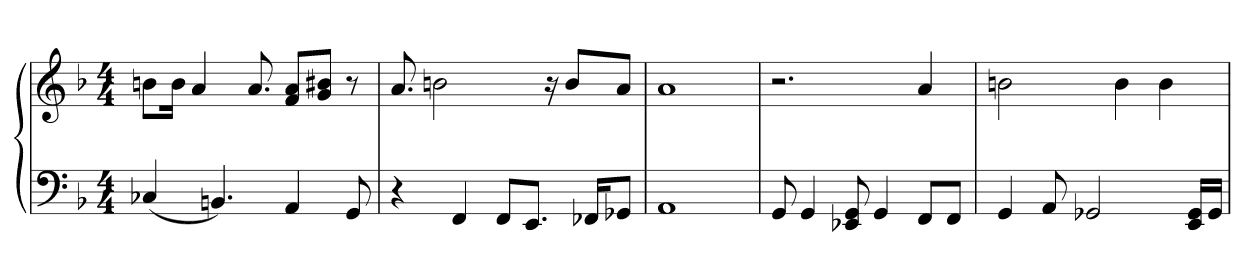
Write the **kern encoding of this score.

**kern	**kern
*part1	*part1
*staff2	*staff1
*clefF4	*clefG2
*k[b-]	*k[b-]
*M4/4	*M4/4
=1	=1
(4C-X	8bn\L
.	16b\Jk
.	4a
4.BBn)	.
.	8.a
4AA	8f/ 8a/L
.	8g/ 8b#X/J
8GG	8r
=2	=2
4r	8.a
.	2bn
4FF	.
8FF/L	.
8.EE/J	.
.	16r
.	8b/L
16FF-X/KL	.
8GG-X/J	8a/J
=3	=3
1AA	1a
=4	=4
8GG	2.r
4GG	.
8EE-X 8GG	.
4GG	.
8FF/L	4a
8FF/J	.
=5	=5
4GG	2bn
8AA	.
2GG-X	.
.	4b
.	4b
16EE/ 16GG-/LL	.
16GG-/JJ	.
=	=
*-	*-
